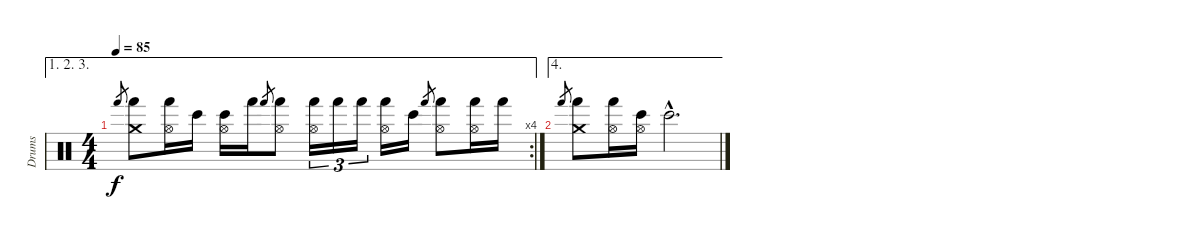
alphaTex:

\track ("Drums" "Drums") {instrument percussion}
\staff {score}
\articulation defaults
\ae (1 2 3)
\rc 4
\ts (4 4)
\tempo 85
\clef neutral
\ks c "Hand (hit)".8{gr dy f}
("Crash medium (hit)" "Hand (hit)").8{volume 8} ("Hi-Hat (open)" "Hand (hit)").16 "Bongo High (hit)".16 ("Hi-Hat (open)" "Bongo High (hit)").16 "Hand (hit)".16 "Hand (hit)".8{gr} ("Hi-Hat (open)" "Hand (hit)").8 ("Hi-Hat (open)" "Hand (hit)").16{tu (3 2)} "Hand (hit)".16{tu (3 2)} "Hand (hit)".16{tu (3 2)} ("Hi-Hat (open)" "Hand (hit)").16 "Bongo High (hit)".16 "Hand (hit)".8{gr} ("Hi-Hat (open)" "Hand (hit)").8 ("Hi-Hat (open)" "Hand (hit)").16 "Hand (hit)".16 |
\ae 4 "Hand (hit)".8{gr}
("Crash medium (hit)" "Hand (hit)").8{volume 8} ("Hi-Hat (open)" "Hand (hit)").16 ("Hi-Hat (open)" "Bongo High (hit)").16 "Bongo High (hit)"{hac}.2{d}
